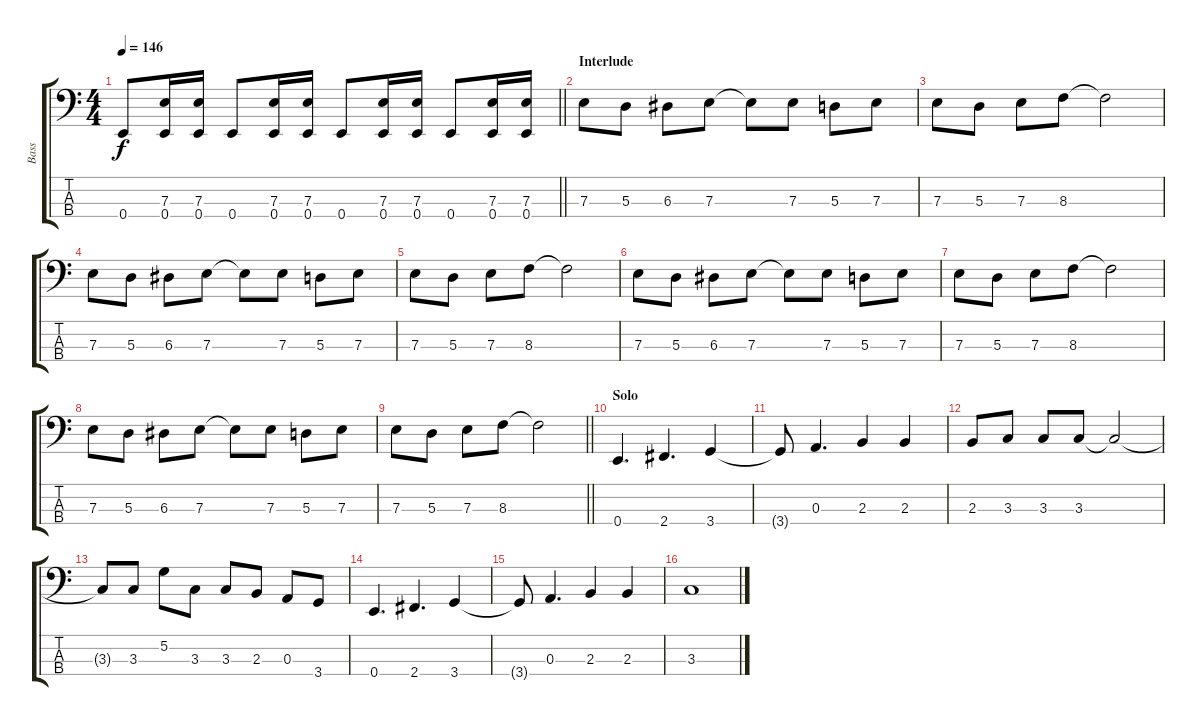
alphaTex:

\track ("Bass" "Bass") {instrument electricbasspick}
\staff {score tabs}
\tuning (G2 D2 A1 E1) {hide}
\ts (4 4)
\tempo 146
\clef f4
\barLineRight lightlight
\ks c
0.4.8{dy f} (7.3 0.4).16 (7.3 0.4).16 0.4.8 (7.3 0.4).16 (7.3 0.4).16 0.4.8 (7.3 0.4).16 (7.3 0.4).16 0.4.8 (7.3 0.4).16 (7.3 0.4).16 |
\section ("" "Interlude")
7.3.8 5.3.8 6.3.8 7.3.8 7.3{t}.8 7.3.8 5.3.8 7.3.8 |
7.3.8 5.3.8 7.3.8 8.3.8 8.3{t}.2 |
7.3.8 5.3.8 6.3.8 7.3.8 7.3{t}.8 7.3.8 5.3.8 7.3.8 |
7.3.8 5.3.8 7.3.8 8.3.8 8.3{t}.2 |
7.3.8 5.3.8 6.3.8 7.3.8 7.3{t}.8 7.3.8 5.3.8 7.3.8 |
7.3.8 5.3.8 7.3.8 8.3.8 8.3{t}.2 |
7.3.8 5.3.8 6.3.8 7.3.8 7.3{t}.8 7.3.8 5.3.8 7.3.8 |
\barLineRight lightlight
7.3.8 5.3.8 7.3.8 8.3.8 8.3{t}.2 |
\section ("" "Solo")
0.4.4{d} 2.4.4{d} 3.4.4 |
3.4{t}.8 0.3.4{d} 2.3.4 2.3.4 |
2.3.8 3.3.8 3.3.8 3.3.8 3.3{t}.2 |
3.3{t}.8 3.3.8 5.2.8 3.3.8 3.3.8 2.3.8 0.3.8 3.4.8 |
0.4.4{d} 2.4.4{d} 3.4.4 |
3.4{t}.8 0.3.4{d} 2.3.4 2.3.4 |
3.3.1
